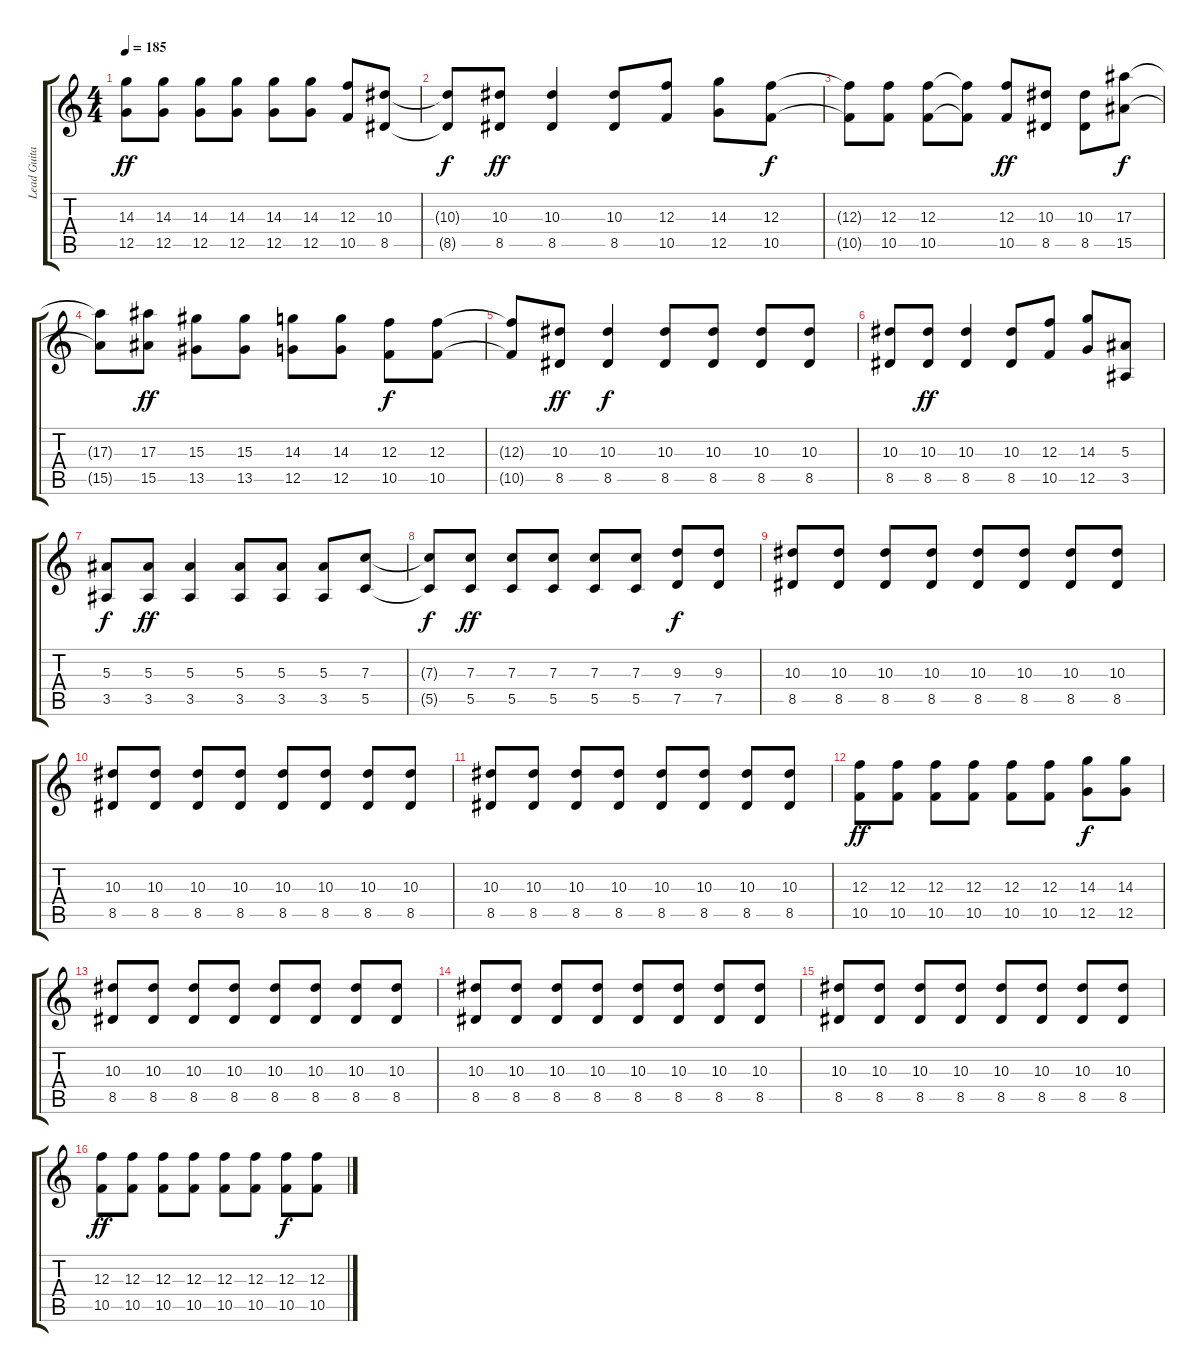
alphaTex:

\track ("Lead Guitar" "Lead Guita") {solo instrument distortionguitar}
\staff {score tabs}
\tuning (D4 A3 F3 C3 G2 C2) {hide}
\ts (4 4)
\tempo 185
\clef g2
\ks c
(14.3 12.5).8{dy ff} (14.3 12.5).8 (14.3 12.5).8 (14.3 12.5).8 (14.3 12.5).8 (14.3 12.5).8 (12.3 10.5).8 (10.3 8.5).8 |
(10.3{t} 8.5{t}).8{dy f} (10.3 8.5).8{dy ff} (10.3 8.5).4 (10.3 8.5).8 (12.3 10.5).8 (14.3 12.5).8 (12.3 10.5).8{dy f} |
(12.3{t} 10.5{t}).8 (12.3 10.5).8 (12.3 10.5).8 (12.3{t} 10.5{t}).8 (12.3 10.5).8{dy ff} (10.3 8.5).8 (10.3 8.5).8 (17.3 15.5).8{dy f} |
(17.3{t} 15.5{t}).8 (17.3 15.5).8{dy ff} (15.3 13.5).8 (15.3 13.5).8 (14.3 12.5).8 (14.3 12.5).8 (12.3 10.5).8{dy f} (12.3 10.5).8 |
(12.3{t} 10.5{t}).8 (10.3 8.5).8{dy ff} (10.3 8.5).4{dy f} (10.3 8.5).8 (10.3 8.5).8 (10.3 8.5).8 (10.3 8.5).8 |
(10.3 8.5).8 (10.3 8.5).8{dy ff} (10.3 8.5).4 (10.3 8.5).8 (12.3 10.5).8 (14.3 12.5).8 (5.3 3.5).8 |
(5.3 3.5).8{dy f} (5.3 3.5).8{dy ff} (5.3 3.5).4 (5.3 3.5).8 (5.3 3.5).8 (5.3 3.5).8 (7.3 5.5).8 |
(7.3{t} 5.5{t}).8{dy f} (7.3 5.5).8{dy ff} (7.3 5.5).8 (7.3 5.5).8 (7.3 5.5).8 (7.3 5.5).8 (9.3 7.5).8{dy f} (9.3 7.5).8 |
(10.3 8.5).8 (10.3 8.5).8 (10.3 8.5).8 (10.3 8.5).8 (10.3 8.5).8 (10.3 8.5).8 (10.3 8.5).8 (10.3 8.5).8 |
(10.3 8.5).8 (10.3 8.5).8 (10.3 8.5).8 (10.3 8.5).8 (10.3 8.5).8 (10.3 8.5).8 (10.3 8.5).8 (10.3 8.5).8 |
(10.3 8.5).8 (10.3 8.5).8 (10.3 8.5).8 (10.3 8.5).8 (10.3 8.5).8 (10.3 8.5).8 (10.3 8.5).8 (10.3 8.5).8 |
(12.3 10.5).8{dy ff} (12.3 10.5).8 (12.3 10.5).8 (12.3 10.5).8 (12.3 10.5).8 (12.3 10.5).8 (14.3 12.5).8{dy f} (14.3 12.5).8 |
(10.3 8.5).8 (10.3 8.5).8 (10.3 8.5).8 (10.3 8.5).8 (10.3 8.5).8 (10.3 8.5).8 (10.3 8.5).8 (10.3 8.5).8 |
(10.3 8.5).8 (10.3 8.5).8 (10.3 8.5).8 (10.3 8.5).8 (10.3 8.5).8 (10.3 8.5).8 (10.3 8.5).8 (10.3 8.5).8 |
(10.3 8.5).8 (10.3 8.5).8 (10.3 8.5).8 (10.3 8.5).8 (10.3 8.5).8 (10.3 8.5).8 (10.3 8.5).8 (10.3 8.5).8 |
(12.3 10.5).8{dy ff} (12.3 10.5).8 (12.3 10.5).8 (12.3 10.5).8 (12.3 10.5).8 (12.3 10.5).8 (12.3 10.5).8{dy f} (12.3 10.5).8
